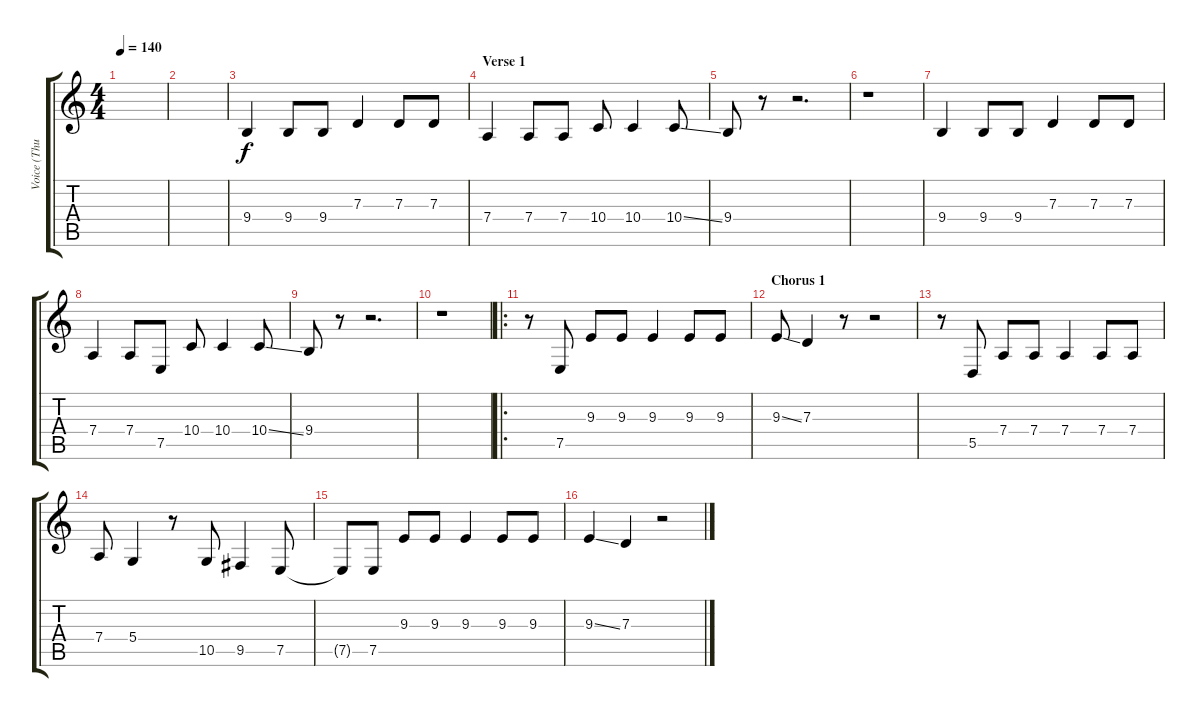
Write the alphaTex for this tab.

\track ("Voice (Thurston)" "Voice (Thu") {instrument clarinet}
\staff {score tabs}
\tuning (E4 B3 G3 D3 A2 E2) {hide}
\ts (4 4)
\tempo 140
\clef g2
\ks c
|
|
9.4.4 9.4.8 9.4.8 7.3.4 7.3.8 7.3.8 |
\section ("" "Verse 1")
7.4.4 7.4.8 7.4.8 10.4.8 10.4.4 10.4{ss}.8 |
9.4.8 r.8 r.2{d} |
r.1 |
9.4.4 9.4.8 9.4.8 7.3.4 7.3.8 7.3.8 |
7.4.4 7.4.8 7.5.8 10.4.8 10.4.4 10.4{ss}.8 |
9.4.8 r.8 r.2{d} |
r.1 |
\ro
r.8 7.5.8 9.3.8 9.3.8 9.3.4 9.3.8 9.3.8 |
\section ("" "Chorus 1")
9.3{ss}.8 7.3.4 r.8 r.2 |
r.8 5.5.8 7.4.8 7.4.8 7.4.4 7.4.8 7.4.8 |
7.4.8 5.4.4 r.8 10.5.8 9.5.4 7.5.8 |
7.5{t}.8 7.5.8 9.3.8 9.3.8 9.3.4 9.3.8 9.3.8 |
9.3{ss}.4 7.3.4 r.2
